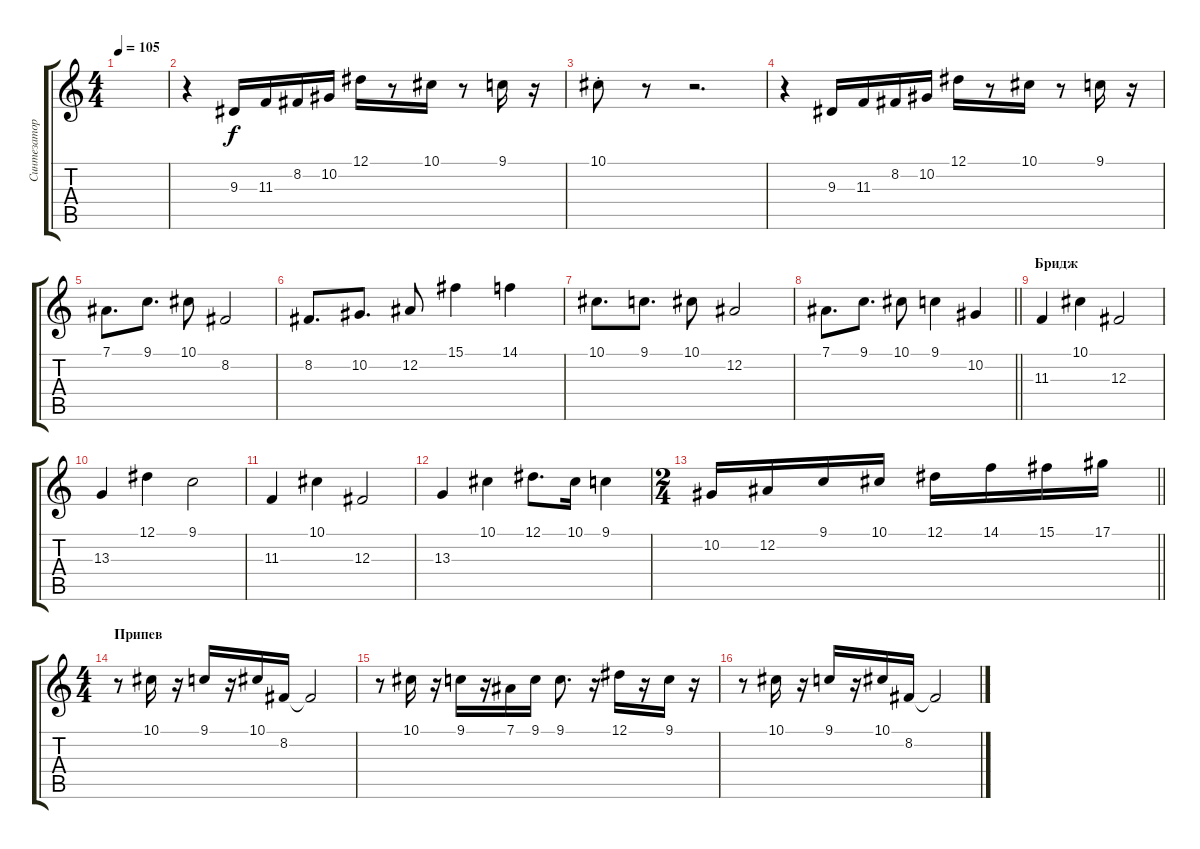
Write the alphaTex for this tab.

\track ("Синтезатор" "Синтезатор") {instrument stringensemble1}
\staff {score tabs}
\tuning (Eb4 Bb3 Gb3 Db3 Ab2 Eb2) {hide}
\ts (4 4)
\tempo 105
\clef g2
\ks c
|
r.4 9.3.16 11.3.16 8.2.16 10.2.16 12.1.16 r.8 10.1.16 r.8 9.1.16 r.16 |
10.1{st}.8 r.8 r.2{d} |
r.4 9.3.16 11.3.16 8.2.16 10.2.16 12.1.16 r.8 10.1.16 r.8 9.1.16 r.16 |
7.1.8{d} 9.1.8{d} 10.1.8 8.2.2 |
8.2.8{d} 10.2.8{d} 12.2.8 15.1.4 14.1.4 |
10.1.8{d} 9.1.8{d} 10.1.8 12.2.2 |
\barLineRight lightlight
7.1.8{d} 9.1.8{d} 10.1.8 9.1.4 10.2.4 |
\section ("" "Бридж")
11.3.4 10.1.4 12.3.2 |
13.3.4 12.1.4 9.1.2 |
11.3.4 10.1.4 12.3.2 |
13.3.4 10.1.4 12.1.8{d} 10.1.16 9.1.4 |
\ts (2 4)
\barLineRight lightlight
10.2.16 12.2.16 9.1.16 10.1.16 12.1.16 14.1.16 15.1.16 17.1.16 |
\ts (4 4)
\section ("" "Припев")
r.8 10.1.16 r.16 9.1.16 r.16 10.1.16 8.2.16 8.2{t}.2 |
r.8 10.1.16 r.16 9.1.16 r.16 7.1.16 9.1.16 9.1.8{d} r.16 12.1.16 r.16 9.1.16 r.16 |
r.8 10.1.16 r.16 9.1.16 r.16 10.1.16 8.2.16 8.2{t}.2
